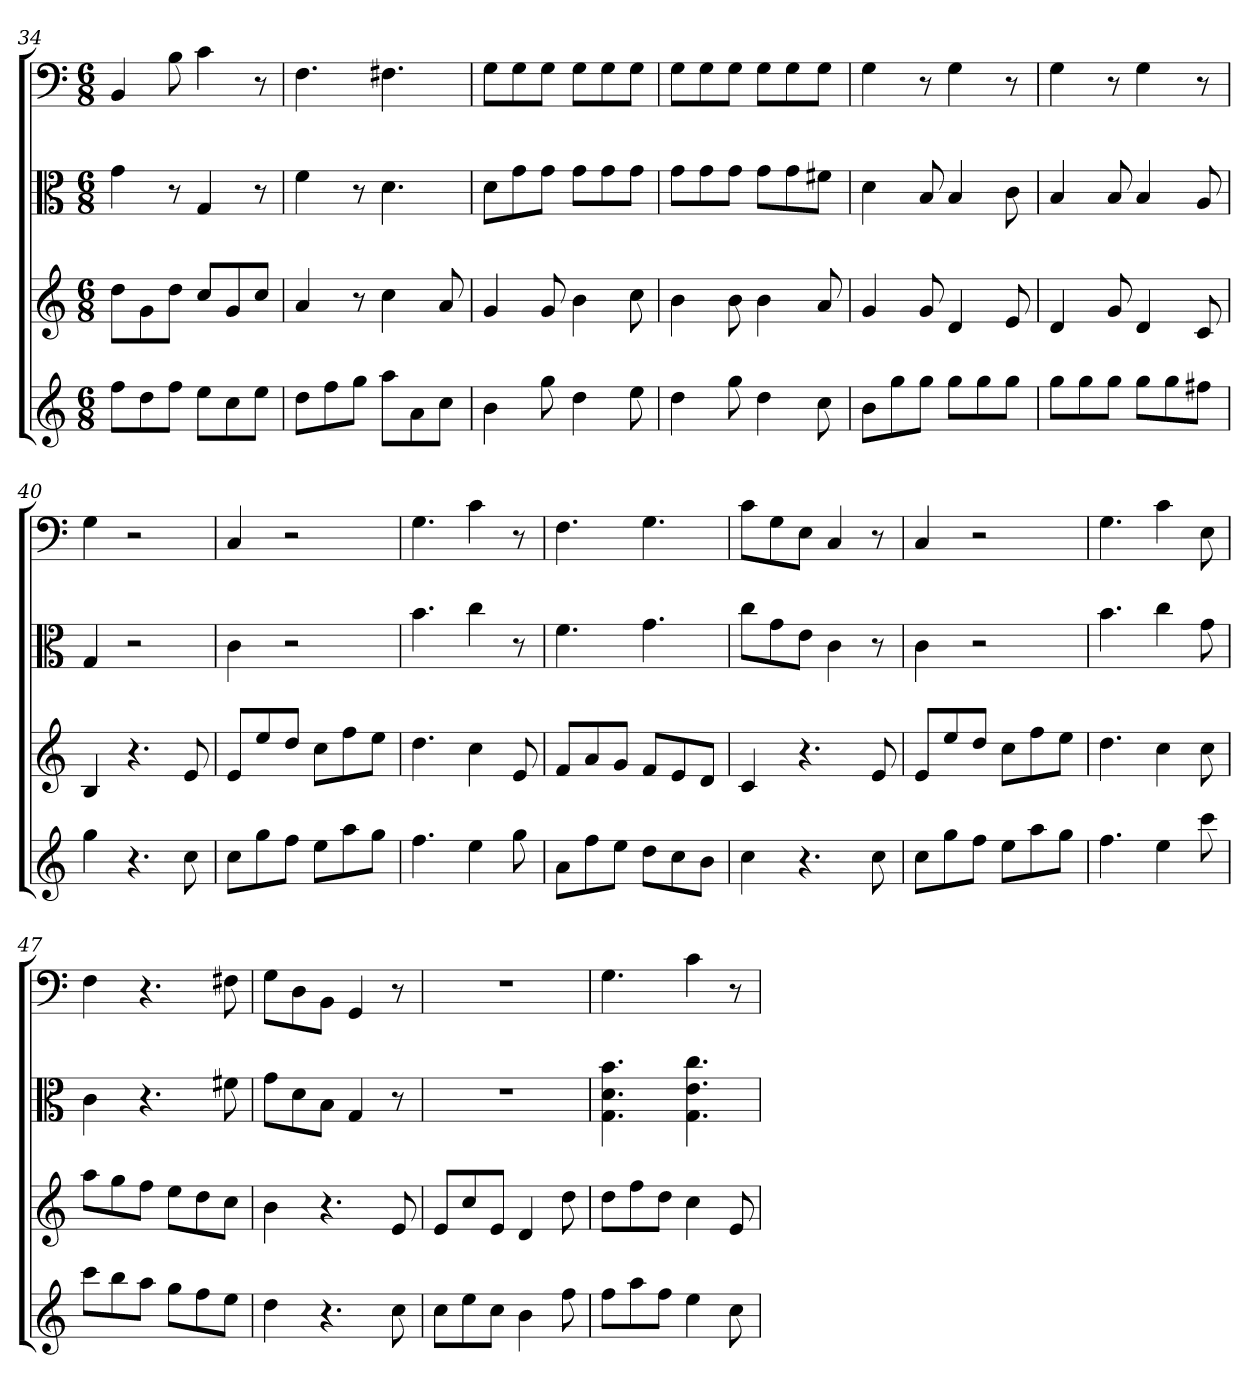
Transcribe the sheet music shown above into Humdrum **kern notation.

**kern	**kern	**kern	**kern
*part4	*part3	*part2	*part1
*staff4	*staff3	*staff2	*staff1
*	*	*clefC3	*clefF4
*k[]	*k[]	*k[]	*k[]
*C:	*C:	*C:	*C:
*M6/8	*M6/8	*M6/8	*M6/8
=34	=34	=34	=34
8ffL	8ddL	4g	4BB
8dd	8g	.	.
8ffJ	8ddJ	8r	8B
8eeL	8ccL	4G	4c
8cc	8g	.	.
8eeJ	8ccJ	8r	8r
=35	=35	=35	=35
8ddL	4a	4f	4.F
8ff	.	.	.
8ggJ	8r	8r	.
8aaL	4cc	4.d	4.F#X
8a	.	.	.
8ccJ	8a	.	.
=36	=36	=36	=36
4b	4g	8d\L	8G\L
.	.	8g\	8G\
8gg	8g	8g\J	8G\J
4dd	4b	8g\L	8G\L
.	.	8g\	8G\
8ee	8cc	8g\J	8G\J
=37	=37	=37	=37
4dd	4b	8g\L	8G\L
.	.	8g\	8G\
8gg	8b	8g\J	8G\J
4dd	4b	8g\L	8G\L
.	.	8g\	8G\
8cc	8a	8f#X\J	8G\J
=38	=38	=38	=38
8bL	4g	4d	4G
8gg	.	.	.
8ggJ	8g	8B	8r
8ggL	4d	4B	4G
8gg	.	.	.
8ggJ	8e	8c	8r
=39	=39	=39	=39
8ggL	4d	4B	4G
8gg	.	.	.
8ggJ	8g	8B	8r
8ggL	4d	4B	4G
8gg	.	.	.
8ff#XJ	8c	8A	8r
=40	=40	=40	=40
4gg	4B	4G	4G
4.r	4.r	2r	2r
8cc	8e	.	.
=41	=41	=41	=41
8ccL	8eL	4c	4C
8gg	8ee	.	.
8ffJ	8ddJ	2r	2r
8eeL	8ccL	.	.
8aa	8ff	.	.
8ggJ	8eeJ	.	.
=42	=42	=42	=42
4.ff	4.dd	4.b	4.G
4ee	4cc	4cc	4c
8gg	8e	8r	8r
=43	=43	=43	=43
8aL	8fL	4.f	4.F
8ff	8a	.	.
8eeJ	8gJ	.	.
8ddL	8fL	4.g	4.G
8cc	8e	.	.
8bJ	8dJ	.	.
=44	=44	=44	=44
4cc	4c	8cc\L	8c\L
.	.	8g\	8G\
4.r	4.r	8e\J	8E\J
.	.	4c	4C
8cc	8e	8r	8r
=45	=45	=45	=45
8ccL	8eL	4c	4C
8gg	8ee	.	.
8ffJ	8ddJ	2r	2r
8eeL	8ccL	.	.
8aa	8ff	.	.
8ggJ	8eeJ	.	.
=46	=46	=46	=46
4.ff	4.dd	4.b	4.G
4ee	4cc	4cc	4c
8ccc	8cc	8g	8E
=47	=47	=47	=47
8cccL	8aaL	4c	4F
8bb	8gg	.	.
8aaJ	8ffJ	4.r	4.r
8ggL	8eeL	.	.
8ff	8dd	.	.
8eeJ	8ccJ	8f#X	8F#X
=48	=48	=48	=48
4dd	4b	8g\L	8G\L
.	.	8d\	8D\
4.r	4.r	8B\J	8BB\J
.	.	4G	4GG
8cc	8e	8r	8r
=49	=49	=49	=49
8ccL	8eL	2.r	2.r
8ee	8cc	.	.
8ccJ	8eJ	.	.
4b	4d	.	.
8ff	8dd	.	.
=50	=50	=50	=50
8ffL	8ddL	4.G 4.d 4.b	4.G
8aa	8ff	.	.
8ffJ	8ddJ	.	.
4ee	4cc	4.G 4.e 4.cc	4c
8cc	8e	.	8r
=	=	=	=
*-	*-	*-	*-
